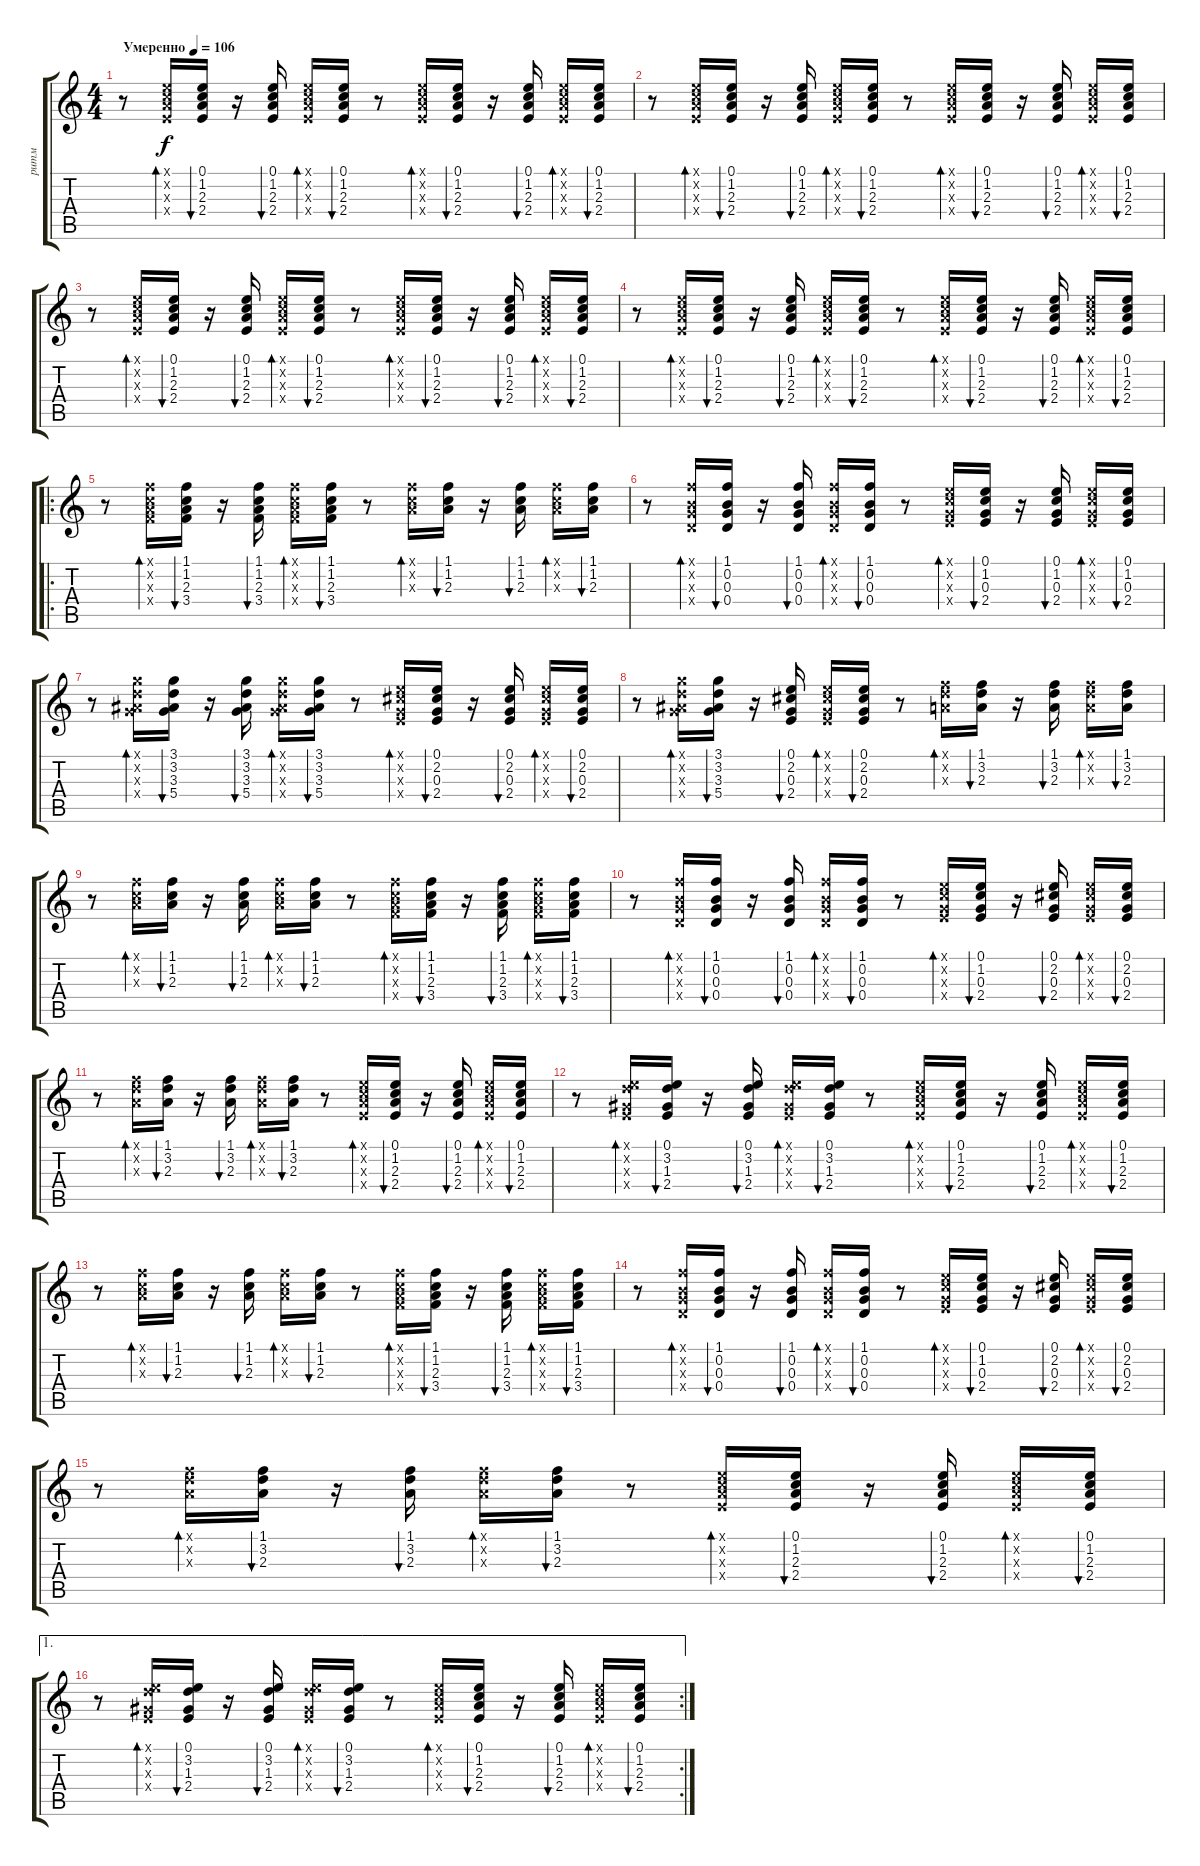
\track ("ритм" "ритм") {instrument acousticguitarsteel}
\staff {score tabs}
\tuning (E4 B3 G3 D3 A2 E2) {hide}
\ts (4 4)
\tempo (106 "Умеренно")
\clef g2
\ks c
r.8{dy f instrument acousticguitarsteel} (0.1{x} 1.2{x} 2.3{x} 2.4{x}).16{bd 60} (0.1 1.2 2.3 2.4).16{bu 60} r.16 (0.1 1.2 2.3 2.4).16{bu 60 beam split} (0.1{x} 1.2{x} 2.3{x} 2.4{x}).16{bd 60} (0.1 1.2 2.3 2.4).16{bu 60} r.8 (0.1{x} 1.2{x} 2.3{x} 2.4{x}).16{bd 60} (0.1 1.2 2.3 2.4).16{bu 60} r.16 (0.1 1.2 2.3 2.4).16{bu 60 beam split} (0.1{x} 1.2{x} 2.3{x} 2.4{x}).16{bd 60} (0.1 1.2 2.3 2.4).16{bu 60} |
r.8 (0.1{x} 1.2{x} 2.3{x} 2.4{x}).16{bd 60} (0.1 1.2 2.3 2.4).16{bu 60} r.16 (0.1 1.2 2.3 2.4).16{bu 60 beam split} (0.1{x} 1.2{x} 2.3{x} 2.4{x}).16{bd 60} (0.1 1.2 2.3 2.4).16{bu 60} r.8 (0.1{x} 1.2{x} 2.3{x} 2.4{x}).16{bd 60} (0.1 1.2 2.3 2.4).16{bu 60} r.16 (0.1 1.2 2.3 2.4).16{bu 60 beam split} (0.1{x} 1.2{x} 2.3{x} 2.4{x}).16{bd 60} (0.1 1.2 2.3 2.4).16{bu 60} |
r.8 (0.1{x} 1.2{x} 2.3{x} 2.4{x}).16{bd 60} (0.1 1.2 2.3 2.4).16{bu 60} r.16 (0.1 1.2 2.3 2.4).16{bu 60 beam split} (0.1{x} 1.2{x} 2.3{x} 2.4{x}).16{bd 60} (0.1 1.2 2.3 2.4).16{bu 60} r.8 (0.1{x} 1.2{x} 2.3{x} 2.4{x}).16{bd 60} (0.1 1.2 2.3 2.4).16{bu 60} r.16 (0.1 1.2 2.3 2.4).16{bu 60 beam split} (0.1{x} 1.2{x} 2.3{x} 2.4{x}).16{bd 60} (0.1 1.2 2.3 2.4).16{bu 60} |
r.8 (0.1{x} 1.2{x} 2.3{x} 2.4{x}).16{bd 60} (0.1 1.2 2.3 2.4).16{bu 60} r.16 (0.1 1.2 2.3 2.4).16{bu 60 beam split} (0.1{x} 1.2{x} 2.3{x} 2.4{x}).16{bd 60} (0.1 1.2 2.3 2.4).16{bu 60} r.8 (0.1{x} 1.2{x} 2.3{x} 2.4{x}).16{bd 60} (0.1 1.2 2.3 2.4).16{bu 60} r.16 (0.1 1.2 2.3 2.4).16{bu 60 beam split} (0.1{x} 1.2{x} 2.3{x} 2.4{x}).16{bd 60} (0.1 1.2 2.3 2.4).16{bu 60} |
\ro
r.8 (1.1{x} 1.2{x} 2.3{x} 3.4{x}).16{bd 60} (1.1 1.2 2.3 3.4).16{bu 60} r.16 (1.1 1.2 2.3 3.4).16{bu 60 beam split} (1.1{x} 1.2{x} 2.3{x} 3.4{x}).16{bd 60} (1.1 1.2 2.3 3.4).16{bu 60} r.8 (1.1{x} 1.2{x} 2.3{x}).16{bd 60} (1.1 1.2 2.3).16{bu 60} r.16 (1.1 1.2 2.3).16{bu 60 beam split} (1.1{x} 1.2{x} 2.3{x}).16{bd 60} (1.1 1.2 2.3).16{bu 60} |
r.8 (1.1{x} 0.2{x} 0.3{x} 0.4{x}).16{bd 60} (1.1 0.2 0.3 0.4).16{bu 60} r.16 (1.1 0.2 0.3 0.4).16{bu 60 beam split} (1.1{x} 0.2{x} 0.3{x} 0.4{x}).16{bd 60} (1.1 0.2 0.3 0.4).16{bu 60} r.8 (0.1{x} 1.2{x} 0.3{x} 2.4{x}).16{bd 60} (0.1 1.2 0.3 2.4).16{bu 60} r.16 (0.1 1.2 0.3 2.4).16{bu 60 beam split} (0.1{x} 1.2{x} 0.3{x} 2.4{x}).16{bd 60} (0.1 1.2 0.3 2.4).16{bu 60} |
r.8 (3.1{x} 3.2{x} 3.3{x} 5.4{x}).16{bd 60} (3.1 3.2 3.3 5.4).16{bu 60} r.16 (3.1 3.2 3.3 5.4).16{bu 60 beam split} (3.1{x} 3.2{x} 3.3{x} 5.4{x}).16{bd 60} (3.1 3.2 3.3 5.4).16{bu 60} r.8 (0.1{x} 2.2{x} 0.3{x} 2.4{x}).16{bd 60} (0.1 2.2 0.3 2.4).16{bu 60} r.16 (0.1 2.2 0.3 2.4).16{bu 60 beam split} (0.1{x} 2.2{x} 0.3{x} 2.4{x}).16{bd 60} (0.1 2.2 0.3 2.4).16{bu 60} |
r.8 (3.1{x} 3.2{x} 3.3{x} 5.4{x}).16{bd 60} (3.1 3.2 3.3 5.4).16{bu 60} r.16 (0.1 2.2 0.3 2.4).16{bu 60 beam split} (0.1{x} 2.2{x} 0.3{x} 2.4{x}).16{bd 60} (0.1 2.2 0.3 2.4).16{bu 60} r.8 (1.1{x} 3.2{x} 2.3{x}).16{bd 60} (1.1 3.2 2.3).16{bu 60} r.16 (1.1 3.2 2.3).16{bu 60 beam split} (1.1{x} 3.2{x} 2.3{x}).16{bd 60} (1.1 3.2 2.3).16{bu 60} |
r.8 (1.1{x} 1.2{x} 2.3{x}).16{bd 60} (1.1 1.2 2.3).16{bu 60} r.16 (1.1 1.2 2.3).16{bu 60 beam split} (1.1{x} 1.2{x} 2.3{x}).16{bd 60} (1.1 1.2 2.3).16{bu 60} r.8 (1.1{x} 1.2{x} 2.3{x} 3.4{x}).16{bd 60} (1.1 1.2 2.3 3.4).16{bu 60} r.16 (1.1 1.2 2.3 3.4).16{bu 60 beam split} (1.1{x} 1.2{x} 2.3{x} 3.4{x}).16{bd 60} (1.1 1.2 2.3 3.4).16{bu 60} |
r.8 (1.1{x} 0.2{x} 0.3{x} 0.4{x}).16{bd 60} (1.1 0.2 0.3 0.4).16{bu 60} r.16 (1.1 0.2 0.3 0.4).16{bu 60 beam split} (1.1{x} 0.2{x} 0.3{x} 0.4{x}).16{bd 60} (1.1 0.2 0.3 0.4).16{bu 60} r.8 (0.1{x} 1.2{x} 0.3{x} 2.4{x}).16{bd 60} (0.1 1.2 0.3 2.4).16{bu 60} r.16 (0.1 2.2 0.3 2.4).16{bu 60 beam split} (0.1{x} 2.2{x} 0.3{x} 2.4{x}).16{bd 60} (0.1 2.2 0.3 2.4).16{bu 60} |
r.8 (1.1{x} 3.2{x} 2.3{x}).16{bd 60} (1.1 3.2 2.3).16{bu 60} r.16 (1.1 3.2 2.3).16{bu 60 beam split} (1.1{x} 3.2{x} 2.3{x}).16{bd 60} (1.1 3.2 2.3).16{bu 60} r.8 (0.1{x} 1.2{x} 2.3{x} 2.4{x}).16{bd 60} (0.1 1.2 2.3 2.4).16{bu 60} r.16 (0.1 1.2 2.3 2.4).16{bu 60 beam split} (0.1{x} 1.2{x} 2.3{x} 2.4{x}).16{bd 60} (0.1 1.2 2.3 2.4).16{bu 60} |
r.8 (0.1{x} 3.2{x} 1.3{x} 2.4{x}).16{bd 60} (0.1 3.2 1.3 2.4).16{bu 60} r.16 (0.1 3.2 1.3 2.4).16{bu 60 beam split} (0.1{x} 3.2{x} 1.3{x} 2.4{x}).16{bd 60} (0.1 3.2 1.3 2.4).16{bu 60} r.8 (0.1{x} 1.2{x} 2.3{x} 2.4{x}).16{bd 60} (0.1 1.2 2.3 2.4).16{bu 60} r.16 (0.1 1.2 2.3 2.4).16{bu 60 beam split} (0.1{x} 1.2{x} 2.3{x} 2.4{x}).16{bd 60} (0.1 1.2 2.3 2.4).16{bu 60} |
r.8 (1.1{x} 1.2{x} 2.3{x}).16{bd 60} (1.1 1.2 2.3).16{bu 60} r.16 (1.1 1.2 2.3).16{bu 60 beam split} (1.1{x} 1.2{x} 2.3{x}).16{bd 60} (1.1 1.2 2.3).16{bu 60} r.8 (1.1{x} 1.2{x} 2.3{x} 3.4{x}).16{bd 60} (1.1 1.2 2.3 3.4).16{bu 60} r.16 (1.1 1.2 2.3 3.4).16{bu 60 beam split} (1.1{x} 1.2{x} 2.3{x} 3.4{x}).16{bd 60} (1.1 1.2 2.3 3.4).16{bu 60} |
r.8 (1.1{x} 0.2{x} 0.3{x} 0.4{x}).16{bd 60} (1.1 0.2 0.3 0.4).16{bu 60} r.16 (1.1 0.2 0.3 0.4).16{bu 60 beam split} (1.1{x} 0.2{x} 0.3{x} 0.4{x}).16{bd 60} (1.1 0.2 0.3 0.4).16{bu 60} r.8 (0.1{x} 1.2{x} 0.3{x} 2.4{x}).16{bd 60} (0.1 1.2 0.3 2.4).16{bu 60} r.16 (0.1 2.2 0.3 2.4).16{bu 60 beam split} (0.1{x} 2.2{x} 0.3{x} 2.4{x}).16{bd 60} (0.1 2.2 0.3 2.4).16{bu 60} |
r.8 (1.1{x} 3.2{x} 2.3{x}).16{bd 60} (1.1 3.2 2.3).16{bu 60} r.16 (1.1 3.2 2.3).16{bu 60 beam split} (1.1{x} 3.2{x} 2.3{x}).16{bd 60} (1.1 3.2 2.3).16{bu 60} r.8 (0.1{x} 1.2{x} 2.3{x} 2.4{x}).16{bd 60} (0.1 1.2 2.3 2.4).16{bu 60} r.16 (0.1 1.2 2.3 2.4).16{bu 60 beam split} (0.1{x} 1.2{x} 2.3{x} 2.4{x}).16{bd 60} (0.1 1.2 2.3 2.4).16{bu 60} |
\ae 1
\rc 2
r.8 (0.1{x} 3.2{x} 1.3{x} 2.4{x}).16{bd 60} (0.1 3.2 1.3 2.4).16{bu 60} r.16 (0.1 3.2 1.3 2.4).16{bu 60 beam split} (0.1{x} 3.2{x} 1.3{x} 2.4{x}).16{bd 60} (0.1 3.2 1.3 2.4).16{bu 60} r.8 (0.1{x} 1.2{x} 2.3{x} 2.4{x}).16{bd 60} (0.1 1.2 2.3 2.4).16{bu 60} r.16 (0.1 1.2 2.3 2.4).16{bu 60 beam split} (0.1{x} 1.2{x} 2.3{x} 2.4{x}).16{bd 60} (0.1 1.2 2.3 2.4).16{bu 60}
